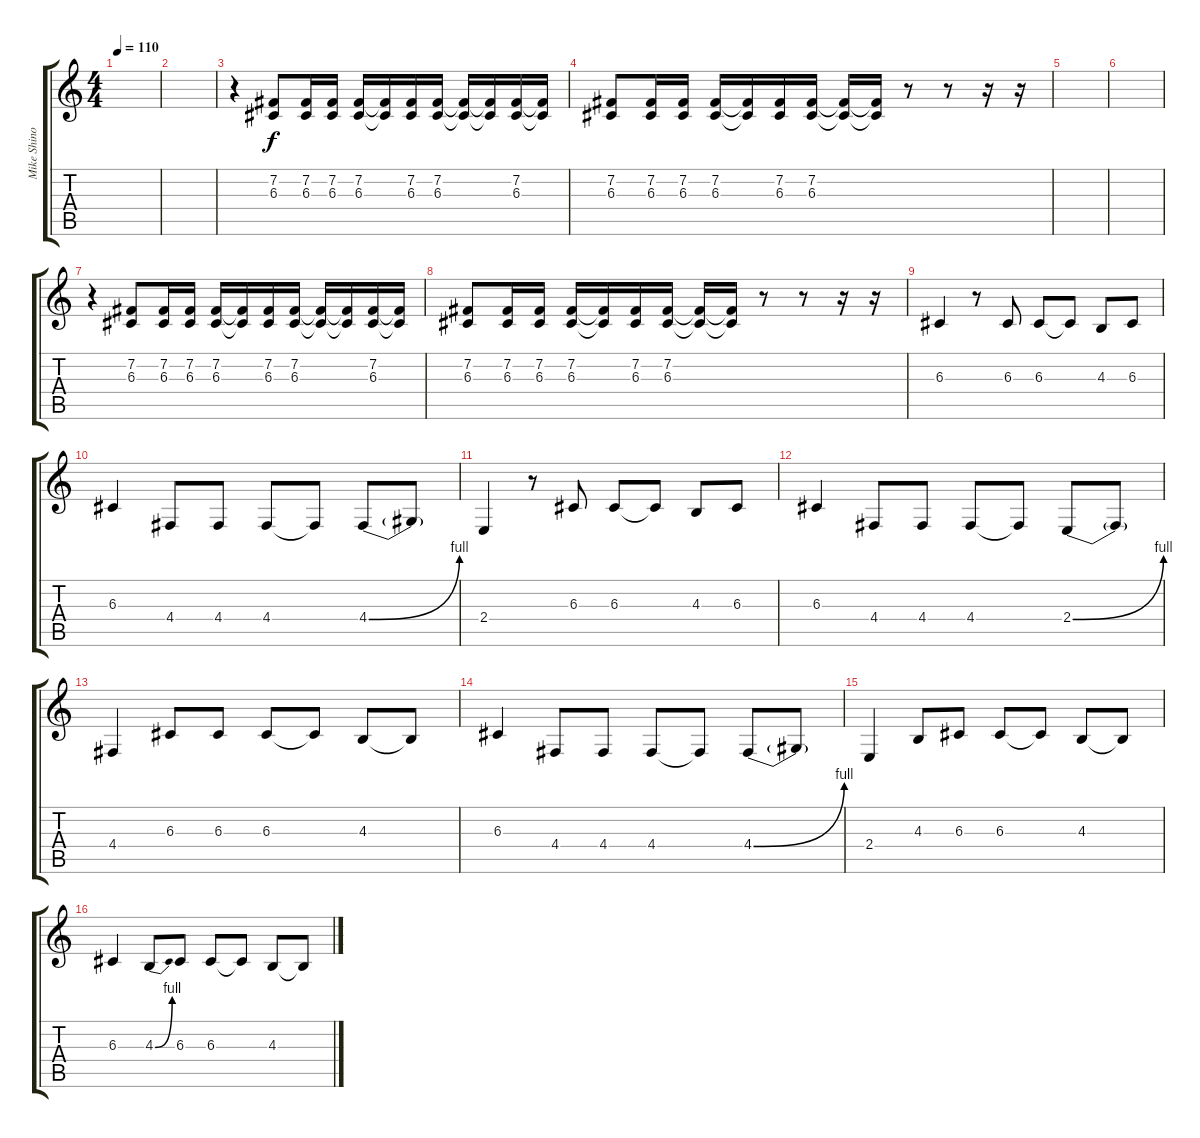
\track ("Mike Shinoda (Chorus)" "Mike Shino") {instrument harmonica}
\staff {score tabs}
\tuning (E4 B3 G3 D3 A2 E2) {hide}
\ts (4 4)
\tempo 110
\clef g2
\ks c
|
|
r.4 (7.2 6.3).8 (7.2 6.3).16 (7.2 6.3).16 (7.2 6.3).16 (7.2{t} 6.3{t}).16 (7.2 6.3).16 (7.2 6.3).16 (7.2{t} 6.3{t}).16 (7.2{t} 6.3{t}).16 (7.2 6.3).16 (7.2{t} 6.3{t}).16 |
(7.2 6.3).8 (7.2 6.3).16 (7.2 6.3).16 (7.2 6.3).16 (7.2{t} 6.3{t}).16 (7.2 6.3).16 (7.2 6.3).16 (7.2{t} 6.3{t}).16 (7.2{t} 6.3{t}).16 r.8 r.8 r.16 r.16 |
|
|
r.4 (7.2 6.3).8 (7.2 6.3).16 (7.2 6.3).16 (7.2 6.3).16 (7.2{t} 6.3{t}).16 (7.2 6.3).16 (7.2 6.3).16 (7.2{t} 6.3{t}).16 (7.2{t} 6.3{t}).16 (7.2 6.3).16 (7.2{t} 6.3{t}).16 |
(7.2 6.3).8 (7.2 6.3).16 (7.2 6.3).16 (7.2 6.3).16 (7.2{t} 6.3{t}).16 (7.2 6.3).16 (7.2 6.3).16 (7.2{t} 6.3{t}).16 (7.2{t} 6.3{t}).16 r.8 r.8 r.16 r.16 |
6.3.4 r.8 6.3.8 6.3.8 6.3{t}.8 4.3.8 6.3.8 |
6.3.4 4.4.8 4.4.8 4.4.8 4.4{t}.8 4.4{be (bend 0 0 60 4)}.8 4.4{t}.8 |
2.4.4 r.8 6.3.8 6.3.8 6.3{t}.8 4.3.8 6.3.8 |
6.3.4 4.4.8 4.4.8 4.4.8 4.4{t}.8 2.4{be (bend 0 0 60 4)}.8 2.4{t}.8 |
4.4.4 6.3.8 6.3.8 6.3.8 6.3{t}.8 4.3.8 4.3{t}.8 |
6.3.4 4.4.8 4.4.8 4.4.8 4.4{t}.8 4.4{be (bend 0 0 60 4)}.8 4.4{t}.8 |
2.4.4 4.3.8 6.3.8 6.3.8 6.3{t}.8 4.3.8 4.3{t}.8 |
6.3.4 4.3{be (bend 0 0 60 4)}.8 6.3.8 6.3.8 6.3{t}.8 4.3.8 4.3{t}.8
